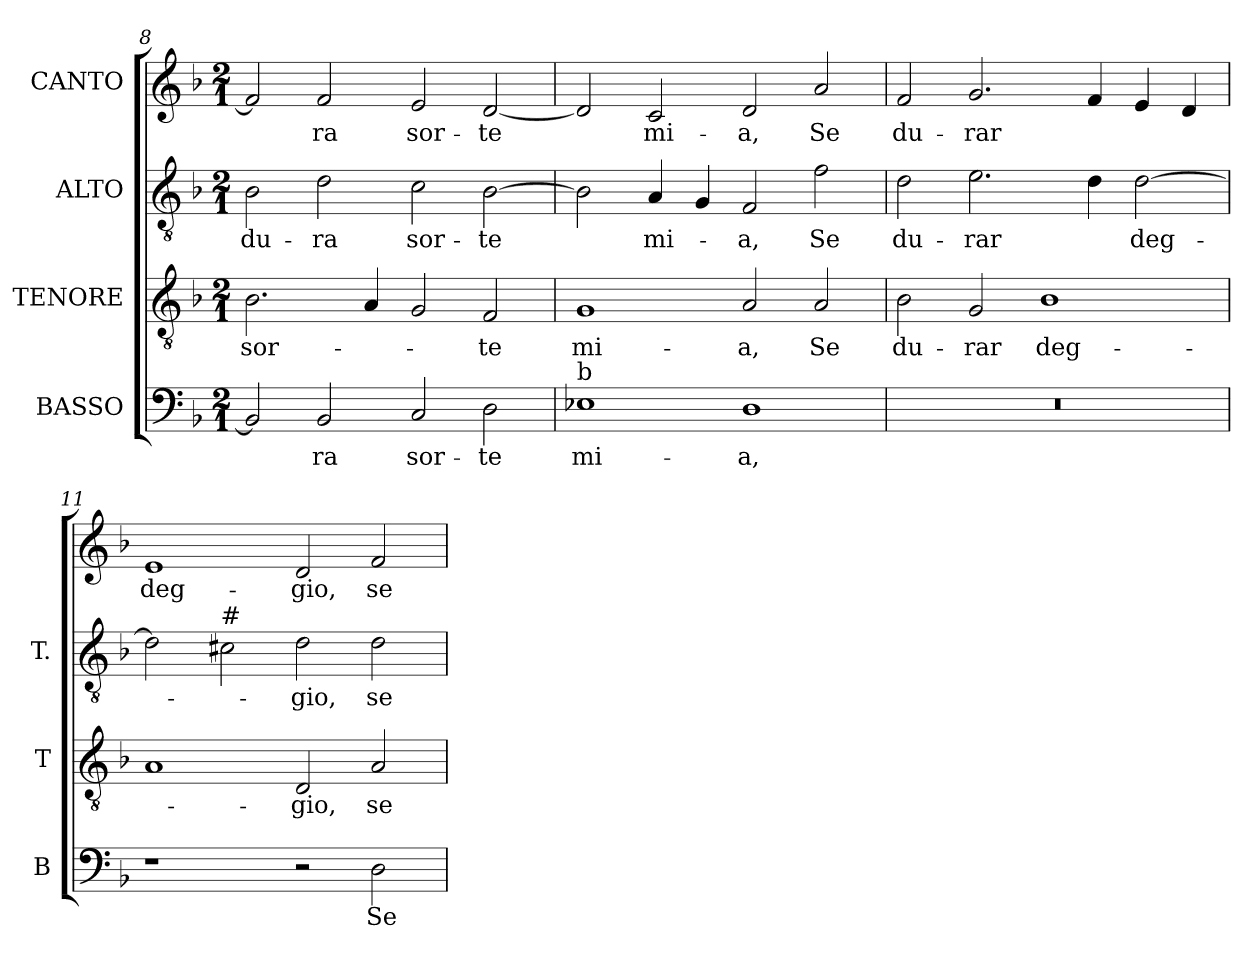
**kern	**text	**kern	**text	**kern	**text	**kern	**text
*part4	*part4	*part3	*part3	*part2	*part2	*part1	*part1
*staff4	*staff4	*staff3	*staff3	*staff2	*staff2	*staff1	*staff1
*I"BASSO	*	*I"TENORE	*	*I"ALTO	*	*I"CANTO	*
*I'B	*	*I'T	*	*I'T.	*	*	*
*clefF4	*	*clefGv2	*	*clefGv2	*	*clefG2	*
*	*	*ITrd7c12	*	*ITrd7c12	*	*	*
*k[b-]	*	*k[b-]	*	*k[b-]	*	*k[b-]	*
*F:	*	*F:	*	*F:	*	*F:	*
*M2/1	*	*M2/1	*	*M2/1	*	*M2/1	*
=8	=8	=8	=8	=8	=8	=8	=8
!	!	!	!LO:LY:b:color=#000000	!	!	!	!
!	!	!	!	!	!LO:LY:b:color=#000000	!	!
2BB-i/]	.	2.BB-i\	sor-	2BB-i\	du-	2fi/]	.
!	!LO:LY:b:color=#000000	!	!	!	!	!	!
!	!	!	!	!	!LO:LY:b:color=#000000	!	!
!	!	!	!	!	!	!	!LO:LY:b:color=#000000
2BB-i/	-ra	.	.	2Di\	-ra	2fi/	-ra
.	.	4AAi/	.	.	.	.	.
!	!LO:LY:b:color=#000000	!	!	!	!	!	!
!	!	!	!	!	!LO:LY:b:color=#000000	!	!
!	!	!	!	!	!	!	!LO:LY:b:color=#000000
2Ci/	sor-	2GGi/	.	2Ci\	sor-	2ei/	sor-
!	!LO:LY:b:color=#000000	!	!	!	!	!	!
!	!	!	!LO:LY:b:color=#000000	!	!	!	!
!	!	!	!	!	!LO:LY:b:color=#000000	!	!
!	!	!	!	!	!	!	!LO:LY:b:color=#000000
2Di\	-te	2FFi/	-te	[>2BB-i\	-te	[<2di/	-te
=9	=9	=9	=9	=9	=9	=9	=9
!	!LO:LY:b:color=#000000	!	!	!	!	!	!
!LO:TX:a:t=b	!	!	!	!	!	!	!
!	!	!	!LO:LY:b:color=#000000	!	!	!	!
1E-i	mi-	1GGi	mi-	2BB-i\]	.	2di/]	.
!	!	!	!	!	!LO:LY:b:color=#000000	!	!
!	!	!	!	!	!	!	!LO:LY:b:color=#000000
.	.	.	.	4AAi/	mi-	2ci/	mi-
.	.	.	.	4GGi/	.	.	.
!	!LO:LY:b:color=#000000	!	!	!	!	!	!
!	!	!	!LO:LY:b:color=#000000	!	!	!	!
!	!	!	!	!	!LO:LY:b:color=#000000	!	!
!	!	!	!	!	!	!	!LO:LY:b:color=#000000
1Di	-a,	2AAi/	-a,	2FFi/	-a,	2di/	-a,
!	!	!	!LO:LY:b:color=#000000	!	!	!	!
!	!	!	!	!	!LO:LY:b:color=#000000	!	!
!	!	!	!	!	!	!	!LO:LY:b:color=#000000
.	.	2AAi/	Se	2Fi\	Se	2ai/	Se
=10	=10	=10	=10	=10	=10	=10	=10
!LO:N:vis=1	!	!	!	!	!	!	!
!	!	!	!LO:LY:b:color=#000000	!	!	!	!
!	!	!	!	!	!LO:LY:b:color=#000000	!	!
!	!	!	!	!	!	!	!LO:LY:b:color=#000000
0r	.	2BB-i\	du-	2Di\	du-	2fi/	du-
!	!	!	!LO:LY:b:color=#000000	!	!	!	!
!	!	!	!	!	!LO:LY:b:color=#000000	!	!
!	!	!	!	!	!	!	!LO:LY:b:color=#000000
.	.	2GGi/	-rar	2.Ei\	-rar	2.gi/	-rar
!	!	!	!LO:LY:b:color=#000000	!	!	!	!
.	.	1BB-i	deg-	.	.	.	.
.	.	.	.	4Di\	.	4fi/	.
!	!	!	!	!	!LO:LY:b:color=#000000	!	!
.	.	.	.	[>2Di\	deg-	4ei/	.
.	.	.	.	.	.	4di/	.
=11	=11	=11	=11	=11	=11	=11	=11
!	!	!	!	!	!	!	!LO:LY:b:color=#000000
1r	.	1AAi	.	2Di\]	.	1ei	deg-
!	!	!	!	!LO:TX:a:t=#	!	!	!
.	.	.	.	2C#i\	.	.	.
!	!	!	!LO:LY:b:color=#000000	!	!	!	!
!	!	!	!	!	!LO:LY:b:color=#000000	!	!
!	!	!	!	!	!	!	!LO:LY:b:color=#000000
2r	.	2DDi/	-gio,	2Di\	-gio,	2di/	-gio,
!	!LO:LY:b:color=#000000	!	!	!	!	!	!
!	!	!	!LO:LY:b:color=#000000	!	!	!	!
!	!	!	!	!	!LO:LY:b:color=#000000	!	!
!	!	!	!	!	!	!	!LO:LY:b:color=#000000
2Di\	Se	2AAi/	se	2Di\	se	2fi/	se
=	=	=	=	=	=	=	=
*-	*-	*-	*-	*-	*-	*-	*-
